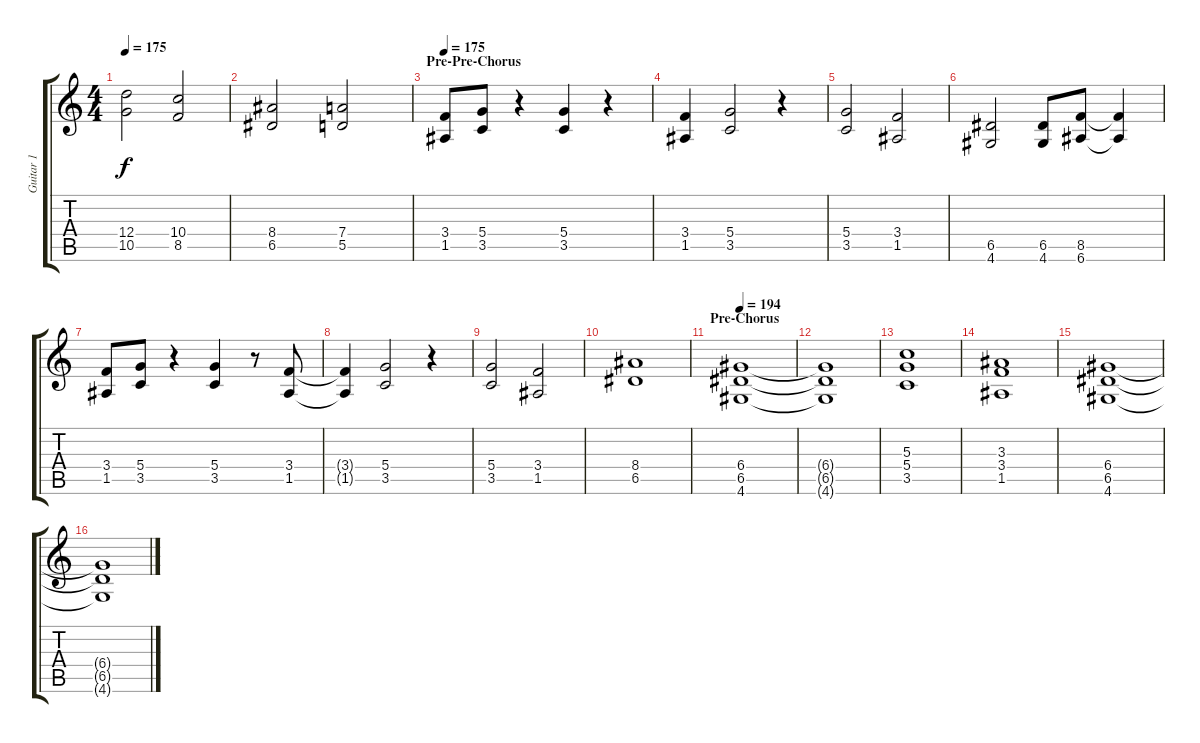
\track ("Guitar 1" "Guitar 1") {instrument distortionguitar}
\staff {score tabs}
\tuning (E4 B3 G3 D3 A2 E2) {hide}
\ts (4 4)
\tempo 175
\clef g2
\ks c
(12.4 10.5).2{dy f} (10.4 8.5).2 |
(8.4 6.5).2 (7.4 5.5).2 |
\section ("" "Pre-Pre-Chorus")
\tempo 175
(3.4 1.5).8 (5.4 3.5).8 r.4 (5.4 3.5).4 r.4 |
(3.4 1.5).4 (5.4 3.5).2 r.4 |
(5.4 3.5).2 (3.4 1.5).2 |
(6.5 4.6).2 (6.5 4.6).8 (8.5 6.6).8 (8.5{t} 6.6{t}).4 |
(3.4 1.5).8 (5.4 3.5).8 r.4 (5.4 3.5).4 r.8 (3.4 1.5).8 |
(3.4{t} 1.5{t}).4 (5.4 3.5).2 r.4 |
(5.4 3.5).2 (3.4 1.5).2 |
(8.4 6.5).1 |
\section ("" "Pre-Chorus")
\tempo 194
(6.4 6.5 4.6).1 |
(6.4{t} 6.5{t} 4.6{t}).1 |
(5.3 5.4 3.5).1 |
(3.3 3.4 1.5).1 |
(6.4 6.5 4.6).1 |
(6.4{t} 6.5{t} 4.6{t}).1
